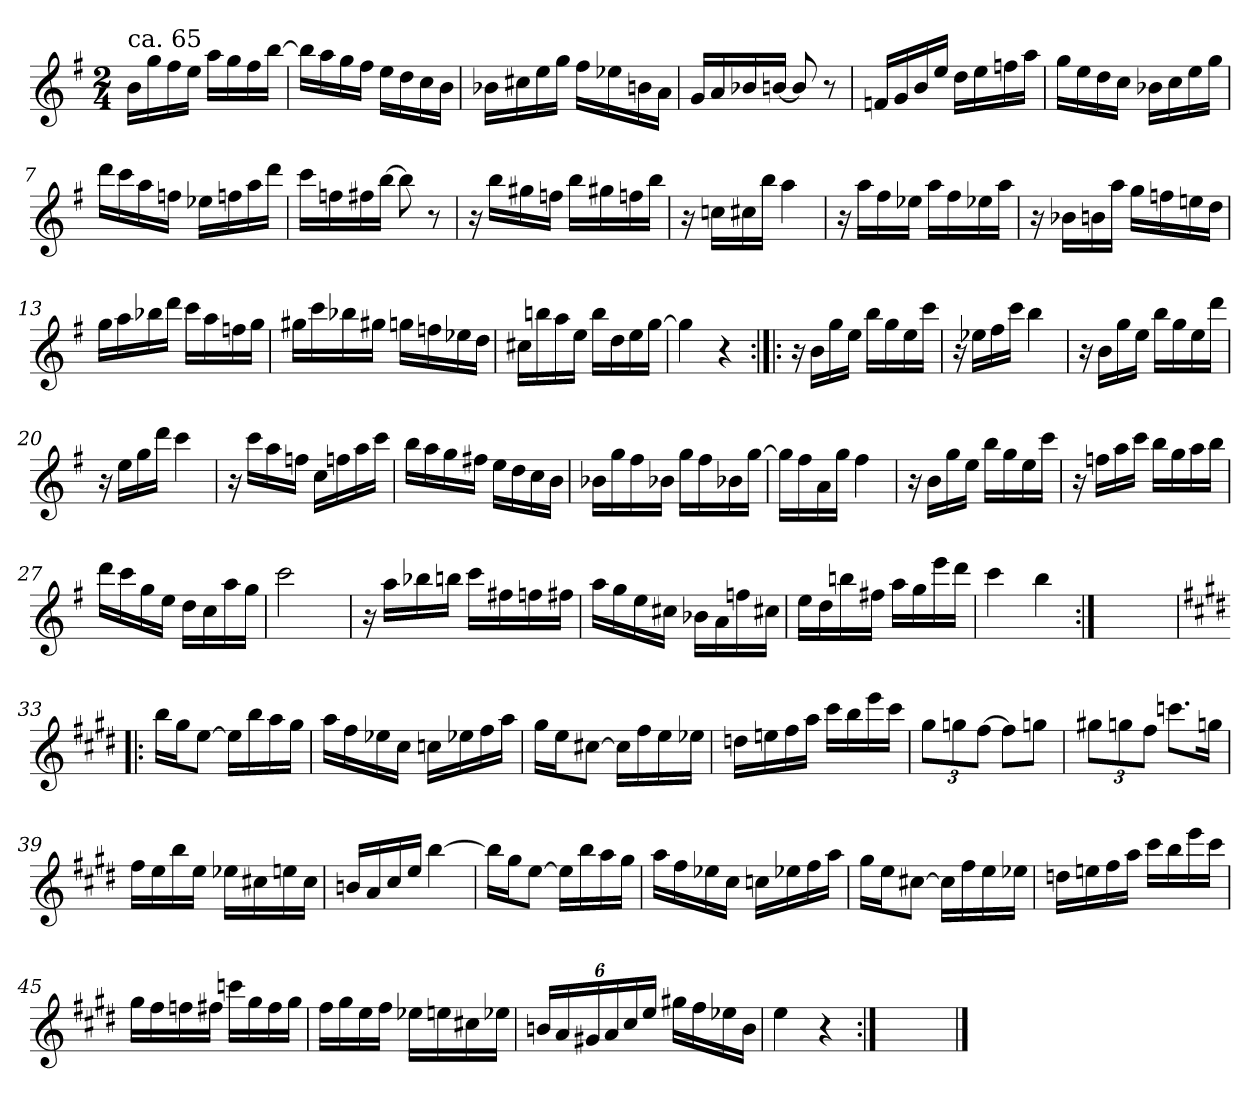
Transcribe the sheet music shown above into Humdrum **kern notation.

**kern
*part1
*staff1
*clefG2
*k[f#]
*G:
*M2/4
=1
!LO:TX:a:t=ca. 65
16b\LL
16gg\
16ff#\
16ee\JJ
16aa\LL
16gg\
16ff#\
[16bb\JJ
=2
16bb\LL]
16aa\
16gg\
16ff#\JJ
16ee\LL
16dd\
16cc\
16b\JJ
=3
16b-X\LL
16cc#X\
16ee\
16gg\JJ
16ff#\LL
16ee-X\
16bn\
16a\JJ
=4
16g/LL
16a/
16b-X/
[16bn/JJ
8b/]
8r
!!LO:LB:g=z
=5
16fn/LL
16g/
16b/
16ee/JJ
16dd\LL
16ee\
16ffn\
16aa\JJ
=6
16gg\LL
16ee\
16dd\
16cc\JJ
16b-X\LL
16cc\
16ee\
16gg\JJ
=7
16ddd\LL
16ccc\
16aa\
16ffn\JJ
16ee-X\LL
16ffn\
16aa\
16ddd\JJ
=8
16ccc\LL
16ffn\
16ff#X\
[16bb\JJ
8bb\]
8r
=9
16r
16bb\LL
16gg#X\
16ffn\JJ
16bb\LL
16gg#X\
16ffn\
16bb\JJ
!!LO:LB:g=z
=10
16r
16ccn\LL
16cc#X\
16bb\JJ
4aa\
=11
16r
16aa\LL
16ff#\
16ee-X\JJ
16aa\LL
16ff#\
16ee-X\
16aa\JJ
=12
16r
16b-X\LL
16bn\
16aa\JJ
16gg\LL
16ffn\
16een\
16dd\JJ
=13
16gg\LL
16aa\
16bb-X\
16ddd\JJ
16ccc\LL
16aa\
16ffn\
16gg\JJ
!!LO:LB:g=z
=14
16gg#X\LL
16ccc\
16bb-X\
16gg#X\JJ
16ggn\LL
16ffn\
16ee-X\
16dd\JJ
=15
16cc#X\LL
16bbn\
16aa\
16ee\JJ
16bb\LL
16dd\
16ee\
[16gg\JJ
=16
4gg\]
4r
=17:|!|:
16r
16b\LL
16gg\
16ee\JJ
16bb\LL
16gg\
16ee\
16ccc\JJ
=18
16r
16ee-X\LL
16ff#\
16ccc\JJ
4bb\
!!LO:LB:g=z
=19
16r
16b\LL
16gg\
16ee\JJ
16bb\LL
16gg\
16ee\
16ddd\JJ
=20
16r
16ee\LL
16gg\
16ddd\JJ
4ccc\
=21
16r
16ccc\LL
16aa\
16ffn\JJ
16cc\LL
16ffn\
16aa\
16ccc\JJ
=22
16bb\LL
16aa\
16gg\
16ff#X\JJ
16ee\LL
16dd\
16cc\
16b\JJ
=23
16b-X\LL
16gg\
16ff#\
16b-X\JJ
16gg\LL
16ff#\
16b-X\
[16gg\JJ
!!LO:LB:g=z
=24
16gg\LL]
16ff#\
16a\
16gg\JJ
4ff#\
=25
16r
16b\LL
16gg\
16ee\JJ
16bb\LL
16gg\
16ee\
16ccc\JJ
=26
16r
16ffn\LL
16aa\
16ccc\JJ
16bb\LL
16gg\
16aa\
16bb\JJ
=27
16ddd\LL
16ccc\
16gg\
16ee\JJ
16dd\LL
16cc\
16aa\
16gg\JJ
=28
2ccc\
!!LO:LB:g=z
=29
16r
16aa\LL
16bb-X\
16bbn\JJ
16ccc\LL
16ff#X\
16ffn\
16ff#X\JJ
=30
16aa\LL
16gg\
16ee\
16cc#X\JJ
16b-X\LL
16a\
16ffn\
16cc#X\JJ
=31
16ee\LL
16dd\
16bbn\
16ff#X\JJ
16aa\LL
16gg\
16eee\
16ddd\JJ
=32
4ccc\
4bb\
=32X321:|!
2ryy
!!LO:LB:g=z
=33!|:
*k[f#c#g#d#]
*E:
16bb\LL
16gg#\J
[8ee\J
16ee\LL]
16bb\
16aa\
16gg#\JJ
=34
16aa\LL
16ff#\
16ee-X\
16cc#\JJ
16ccn\LL
16ee-X\
16ff#\
16aa\JJ
=35
16gg#\LL
16ee\J
[8cc#X\J
16cc#\LL]
16ff#\
16ee\
16ee-X\JJ
=36
16ddn\LL
16een\
16ff#\
16aa\JJ
16ccc#\LL
16bb\
16eee\
16ccc#\JJ
!!LO:LB:g=z
=37
*Xbrackettup
12gg#\L
12ggn\
[12ff#\J
8ff#\L]
8ggn\J
=38
12gg#X\L
12ggn\
12ff#\J
8.cccn\L
16ggn\Jk
=39
16ff#\LL
16ee\
16bb\
16ee\JJ
16ee-X\LL
16cc#X\
16een\
16cc#\JJ
=40
16bn/LL
16a/
16cc#/
16ee/JJ
[4bb\
!!LO:LB:g=z
=41
16bb\LL]
16gg#\J
[8ee\J
16ee\LL]
16bb\
16aa\
16gg#\JJ
=42
16aa\LL
16ff#\
16ee-X\
16cc#\JJ
16ccn\LL
16ee-X\
16ff#\
16aa\JJ
=43
16gg#\LL
16ee\J
[8cc#X\J
16cc#\LL]
16ff#\
16ee\
16ee-X\JJ
=44
16ddn\LL
16een\
16ff#\
16aa\JJ
16ccc#\LL
16bb\
16eee\
16ccc#\JJ
=45
16gg#\LL
16ff#\
16ffn\
16ff#X\JJ
16cccn\LL
16gg#\
16ff#\
16gg#\JJ
!!LO:LB:g=z
=46
16ff#\LL
16gg#\
16ee\
16ff#\JJ
16ee-X\LL
16een\
16cc#X\
16ee-X\JJ
=47
24bn/LL
24a/
24g#X/
24a/
24cc#/
24ee/JJ
16gg#X\LL
16ff#\
16ee-X\
16b\JJ
=48
4ee\
4r
=49:|!
2ryy
==
*-
